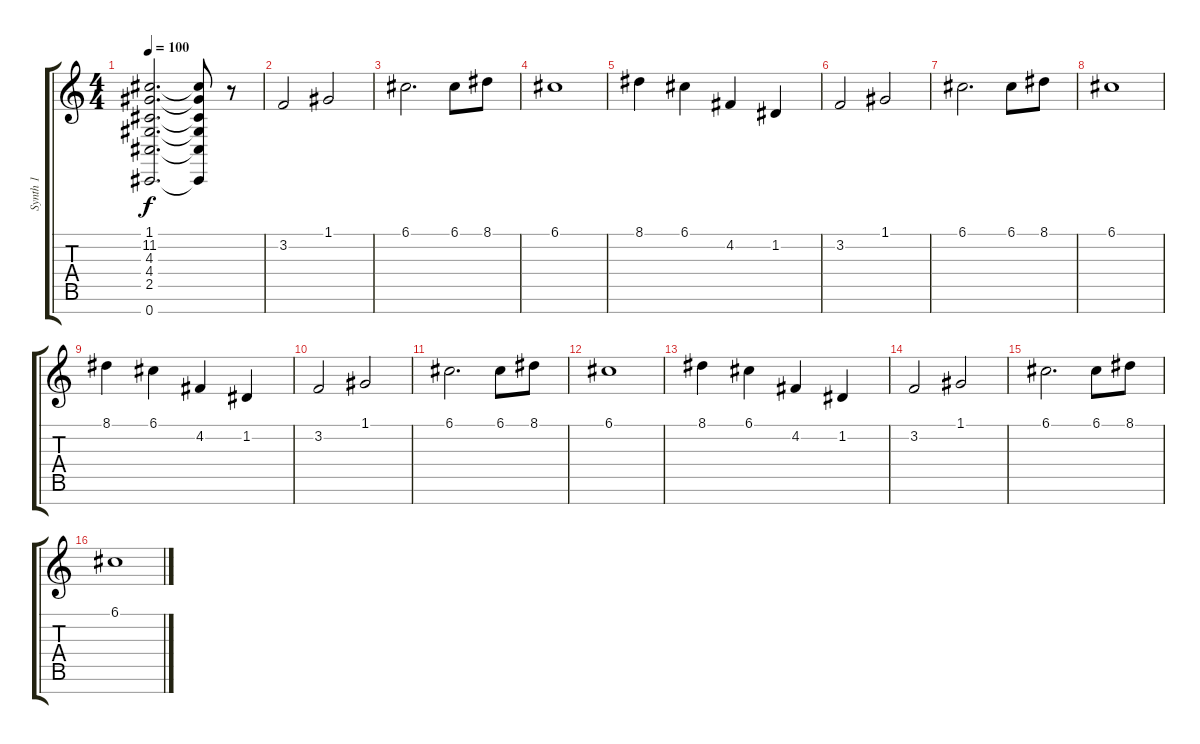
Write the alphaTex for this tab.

\track ("Synth 1" "Synth 1") {instrument synthstrings1}
\staff {score tabs}
\tuning (G4 D4 A3 E3 B2 Gb2 Db2) {hide}
\ts (4 4)
\tempo 100
\clef g2
\ks c
(1.1{t} 11.2{t} 4.3{t} 4.4{t} 2.5{t} 0.7{t}).2{d dy f} (1.1{t} 11.2{t} 4.3{t} 4.4{t} 2.5{t} 0.7{t}).8 r.8 |
3.2.2 1.1.2 |
6.1.2{d} 6.1.8 8.1.8 |
6.1.1 |
8.1.4 6.1.4 4.2.4 1.2.4 |
3.2.2 1.1.2 |
6.1.2{d} 6.1.8 8.1.8 |
6.1.1 |
8.1.4 6.1.4 4.2.4 1.2.4 |
3.2.2 1.1.2 |
6.1.2{d} 6.1.8 8.1.8 |
6.1.1 |
8.1.4 6.1.4 4.2.4 1.2.4 |
3.2.2 1.1.2 |
6.1.2{d} 6.1.8 8.1.8 |
6.1.1
